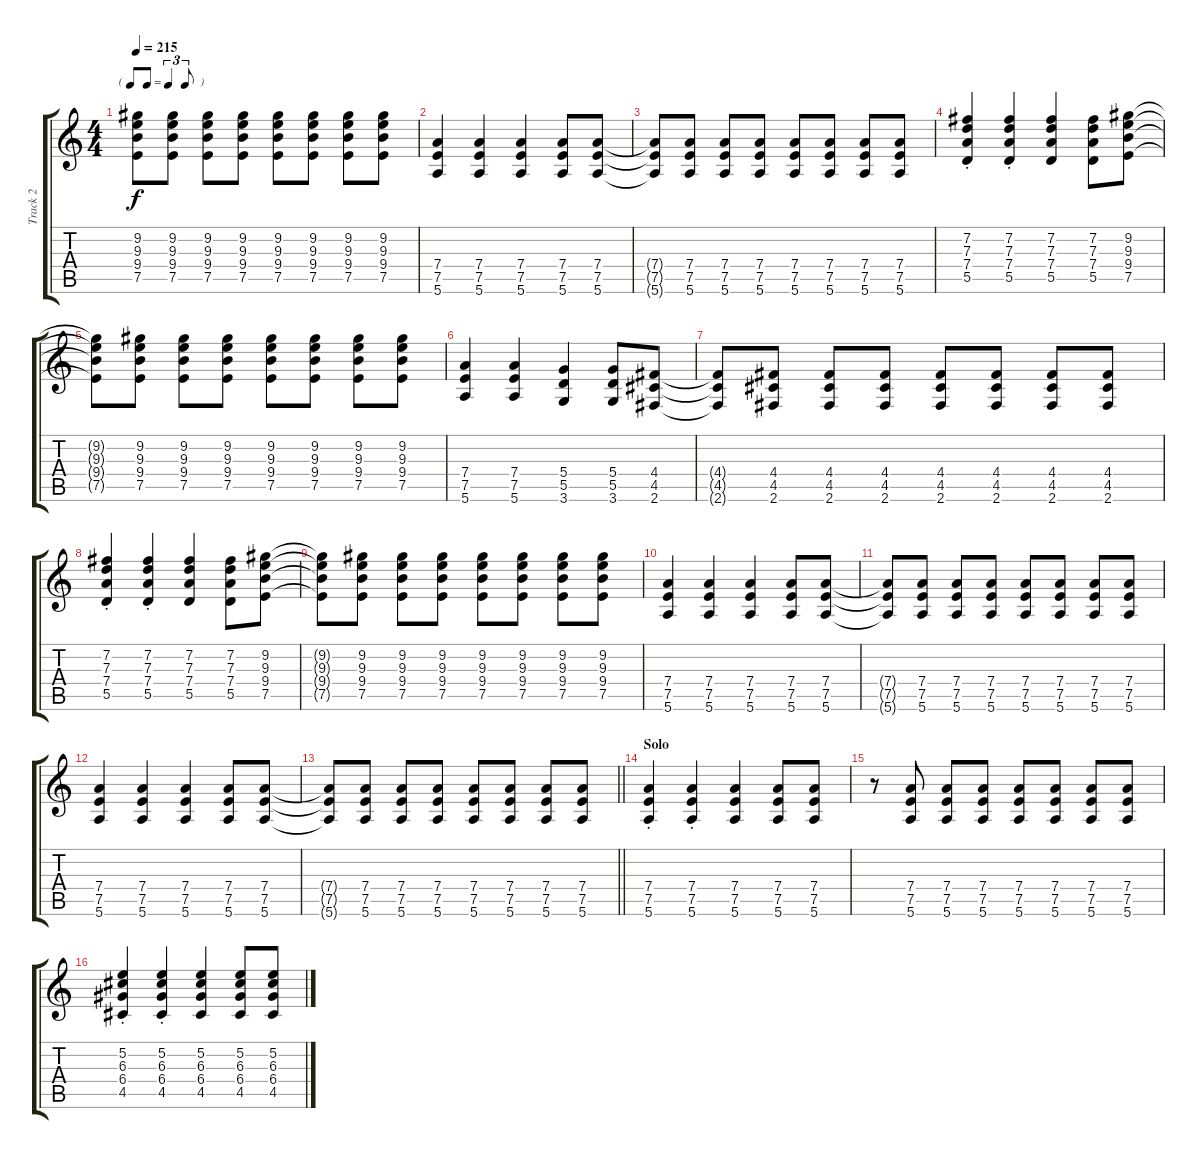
\track ("Track 2" "Track 2") {instrument electricguitarclean}
\staff {score tabs}
\tuning (E4 B3 G3 D3 A2 E2) {hide}
\ts (4 4)
\tf triplet8th
\tempo 215
\clef g2
\ks c
(9.2{t} 9.3{t} 9.4{t} 7.5{t}).8{dy f} (9.2 9.3 9.4 7.5).8 (9.2 9.3 9.4 7.5).8 (9.2 9.3 9.4 7.5).8 (9.2 9.3 9.4 7.5).8 (9.2 9.3 9.4 7.5).8 (9.2 9.3 9.4 7.5).8 (9.2 9.3 9.4 7.5).8 |
(7.4 7.5 5.6).4 (7.4 7.5 5.6).4 (7.4 7.5 5.6).4 (7.4 7.5 5.6).8 (7.4 7.5 5.6).8 |
(7.4{t} 7.5{t} 5.6{t}).8 (7.4 7.5 5.6).8 (7.4 7.5 5.6).8 (7.4 7.5 5.6).8 (7.4 7.5 5.6).8 (7.4 7.5 5.6).8 (7.4 7.5 5.6).8 (7.4 7.5 5.6).8 |
(7.2{st} 7.3{st} 7.4{st} 5.5{st}).4 (7.2{st} 7.3{st} 7.4{st} 5.5{st}).4 (7.2 7.3 7.4 5.5).4 (7.2 7.3 7.4 5.5).8 (9.2 9.3 9.4 7.5).8 |
(9.2{t} 9.3{t} 9.4{t} 7.5{t}).8 (9.2 9.3 9.4 7.5).8 (9.2 9.3 9.4 7.5).8 (9.2 9.3 9.4 7.5).8 (9.2 9.3 9.4 7.5).8 (9.2 9.3 9.4 7.5).8 (9.2 9.3 9.4 7.5).8 (9.2 9.3 9.4 7.5).8 |
(7.4 7.5 5.6).4 (7.4 7.5 5.6).4 (5.4 5.5 3.6).4 (5.4 5.5 3.6).8 (4.4 4.5 2.6).8 |
(4.4{t} 4.5{t} 2.6{t}).8 (4.4 4.5 2.6).8 (4.4 4.5 2.6).8 (4.4 4.5 2.6).8 (4.4 4.5 2.6).8 (4.4 4.5 2.6).8 (4.4 4.5 2.6).8 (4.4 4.5 2.6).8 |
(7.2{st} 7.3{st} 7.4{st} 5.5{st}).4 (7.2{st} 7.3{st} 7.4{st} 5.5{st}).4 (7.2 7.3 7.4 5.5).4 (7.2 7.3 7.4 5.5).8 (9.2 9.3 9.4 7.5).8 |
(9.2{t} 9.3{t} 9.4{t} 7.5{t}).8 (9.2 9.3 9.4 7.5).8 (9.2 9.3 9.4 7.5).8 (9.2 9.3 9.4 7.5).8 (9.2 9.3 9.4 7.5).8 (9.2 9.3 9.4 7.5).8 (9.2 9.3 9.4 7.5).8 (9.2 9.3 9.4 7.5).8 |
(7.4 7.5 5.6).4 (7.4 7.5 5.6).4 (7.4 7.5 5.6).4 (7.4 7.5 5.6).8 (7.4 7.5 5.6).8 |
(7.4{t} 7.5{t} 5.6{t}).8 (7.4 7.5 5.6).8 (7.4 7.5 5.6).8 (7.4 7.5 5.6).8 (7.4 7.5 5.6).8 (7.4 7.5 5.6).8 (7.4 7.5 5.6).8 (7.4 7.5 5.6).8 |
(7.4 7.5 5.6).4 (7.4 7.5 5.6).4 (7.4 7.5 5.6).4 (7.4 7.5 5.6).8 (7.4 7.5 5.6).8 |
\barLineRight lightlight
(7.4{t} 7.5{t} 5.6{t}).8 (7.4 7.5 5.6).8 (7.4 7.5 5.6).8 (7.4 7.5 5.6).8 (7.4 7.5 5.6).8 (7.4 7.5 5.6).8 (7.4 7.5 5.6).8 (7.4 7.5 5.6).8 |
\section ("" "Solo")
(7.4{st} 7.5{st} 5.6{st}).4 (7.4{st} 7.5{st} 5.6{st}).4 (7.4 7.5 5.6).4 (7.4 7.5 5.6).8 (7.4 7.5 5.6).8 |
r.8 (7.4 7.5 5.6).8 (7.4 7.5 5.6).8 (7.4 7.5 5.6).8 (7.4 7.5 5.6).8 (7.4 7.5 5.6).8 (7.4 7.5 5.6).8 (7.4 7.5 5.6).8 |
(5.2{st} 6.3{st} 6.4{st} 4.5{st}).4 (5.2{st} 6.3{st} 6.4{st} 4.5{st}).4 (5.2 6.3 6.4 4.5).4 (5.2 6.3 6.4 4.5).8 (5.2 6.3 6.4 4.5).8
